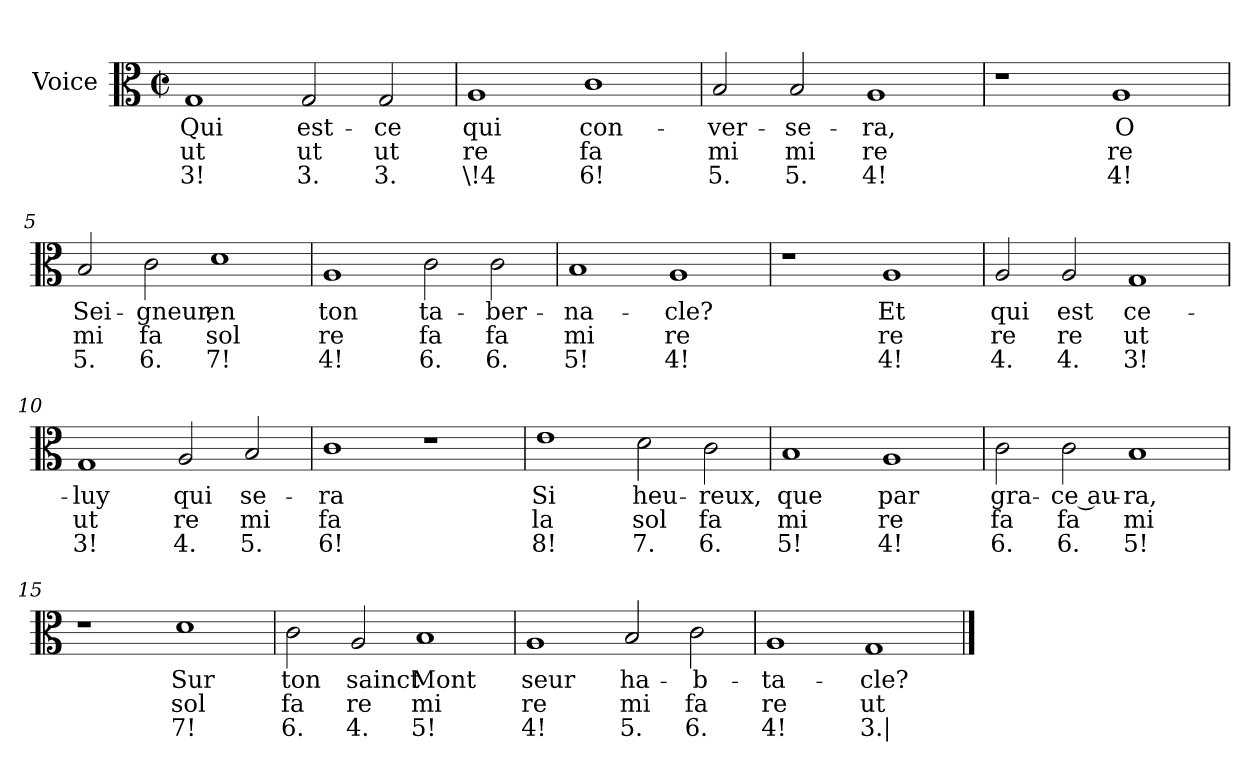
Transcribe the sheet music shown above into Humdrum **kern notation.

**kern	**text	**text	**text
*part1	*part1	*part1	*part1
*staff1	*staff1	*staff1	*staff1
*I"Voice	*	*	*
*I'Vo.	*	*	*
*clefC3	*	*	*
*k[]	*	*	*
*M4/2	*	*	*
*met(c|)	*	*	*
=1	=1	=1	=1
1G	Qui	ut	3!
2G/	est-	ut	3.
2G/	-ce	ut	3.
=2	=2	=2	=2
1A	qui	re	\!4
1c	con-	fa	6!
=3	=3	=3	=3
2B/	-ver-	mi	5.
2B/	-se-	mi	5.
1A	-ra,	re	4!
=4	=4	=4	=4
1r	.	.	.
1A	O	re	4!
=5	=5	=5	=5
2B/	Sei-	mi	5.
2c\	-gneur,	fa	6.
1d	en	sol	7!
=6	=6	=6	=6
1A	ton	re	4!
2c\	ta-	fa	6.
2c\	-ber-	fa	6.
=7	=7	=7	=7
1B	-na-	mi	5!
1A	-cle?	re	4!
=8	=8	=8	=8
1r	.	.	.
1A	Et	re	4!
=9	=9	=9	=9
2A/	qui	re	4.
2A/	est	re	4.
1G	ce-	ut	3!
=10	=10	=10	=10
1G	-luy	ut	3!
2A/	qui	re	4.
2B/	se-	mi	5.
=11	=11	=11	=11
1c	-ra	fa	6!
1r	.	.	.
=12	=12	=12	=12
1e	Si	la	8!
2d\	heu-	sol	7.
2c\	-reux,	fa	6.
=13	=13	=13	=13
1B	que	mi	5!
1A	par	re	4!
=14	=14	=14	=14
2c\	gra-	fa	6.
2c\	-ce au-	fa	6.
1B	-ra,	mi	5!
=15	=15	=15	=15
1r	.	.	.
1d	Sur	sol	7!
=16	=16	=16	=16
2c\	ton	fa	6.
2A/	sainct	re	4.
1B	Mont	mi	5!
=17	=17	=17	=17
1A	seur	re	4!
2B/	ha-	mi	5.
2c\	-b-	fa	6.
=18	=18	=18	=18
1A	-ta-	re	4!
1G	-cle?	ut	3.|
==	==	==	==
*-	*-	*-	*-
